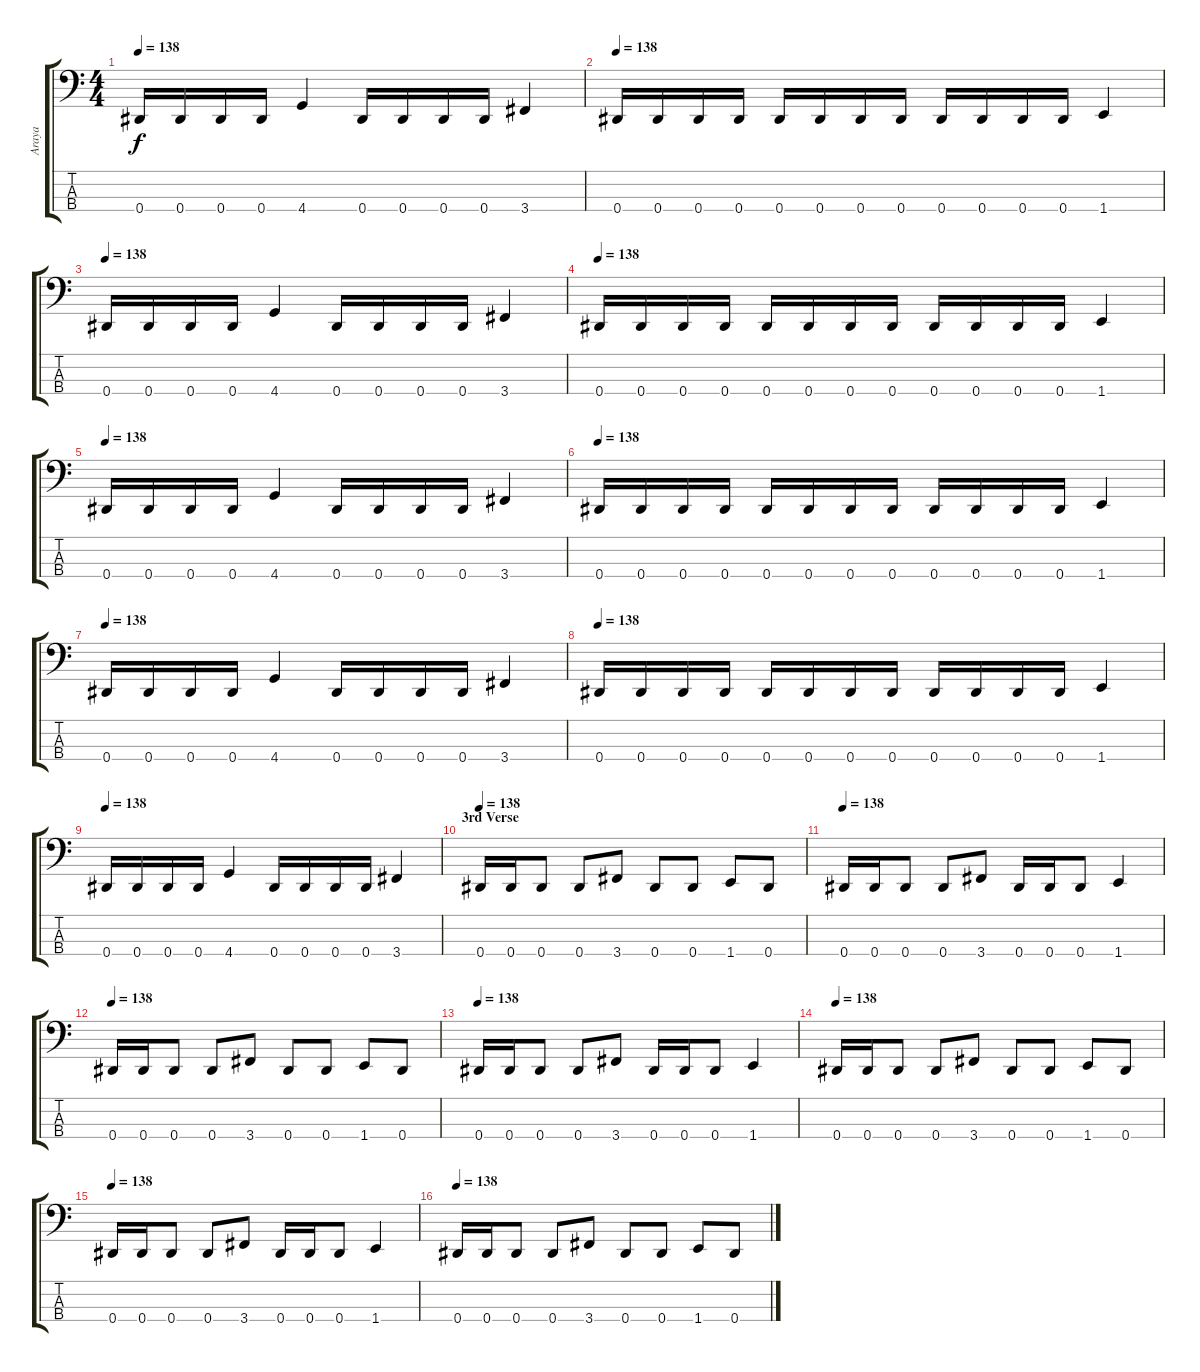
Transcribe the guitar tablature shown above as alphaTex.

\track ("Araya" "Araya") {instrument electricbasspick}
\staff {score tabs}
\tuning (Gb2 Db2 Ab1 Eb1) {hide}
\ts (4 4)
\tempo 138
\clef f4
\ks c
0.4.16{dy f} 0.4.16 0.4.16 0.4.16 4.4.4 0.4.16 0.4.16 0.4.16 0.4.16 3.4.4 |
\tempo 138
0.4.16 0.4.16 0.4.16 0.4.16 0.4.16 0.4.16 0.4.16 0.4.16 0.4.16 0.4.16 0.4.16 0.4.16 1.4.4 |
\tempo 138
0.4.16 0.4.16 0.4.16 0.4.16 4.4.4 0.4.16 0.4.16 0.4.16 0.4.16 3.4.4 |
\tempo 138
0.4.16 0.4.16 0.4.16 0.4.16 0.4.16 0.4.16 0.4.16 0.4.16 0.4.16 0.4.16 0.4.16 0.4.16 1.4.4 |
\tempo 138
0.4.16 0.4.16 0.4.16 0.4.16 4.4.4 0.4.16 0.4.16 0.4.16 0.4.16 3.4.4 |
\tempo 138
0.4.16 0.4.16 0.4.16 0.4.16 0.4.16 0.4.16 0.4.16 0.4.16 0.4.16 0.4.16 0.4.16 0.4.16 1.4.4 |
\tempo 138
0.4.16 0.4.16 0.4.16 0.4.16 4.4.4 0.4.16 0.4.16 0.4.16 0.4.16 3.4.4 |
\tempo 138
0.4.16 0.4.16 0.4.16 0.4.16 0.4.16 0.4.16 0.4.16 0.4.16 0.4.16 0.4.16 0.4.16 0.4.16 1.4.4 |
\tempo 138
0.4.16 0.4.16 0.4.16 0.4.16 4.4.4 0.4.16 0.4.16 0.4.16 0.4.16 3.4.4 |
\section ("" "3rd Verse")
\tempo 138
0.4.16 0.4.16 0.4.8 0.4.8 3.4.8 0.4.8 0.4.8 1.4.8 0.4.8 |
\tempo 138
0.4.16 0.4.16 0.4.8 0.4.8 3.4.8 0.4.16 0.4.16 0.4.8 1.4.4 |
\tempo 138
0.4.16 0.4.16 0.4.8 0.4.8 3.4.8 0.4.8 0.4.8 1.4.8 0.4.8 |
\tempo 138
0.4.16 0.4.16 0.4.8 0.4.8 3.4.8 0.4.16 0.4.16 0.4.8 1.4.4 |
\tempo 138
0.4.16 0.4.16 0.4.8 0.4.8 3.4.8 0.4.8 0.4.8 1.4.8 0.4.8 |
\tempo 138
0.4.16 0.4.16 0.4.8 0.4.8 3.4.8 0.4.16 0.4.16 0.4.8 1.4.4 |
\tempo 138
0.4.16 0.4.16 0.4.8 0.4.8 3.4.8 0.4.8 0.4.8 1.4.8 0.4.8
